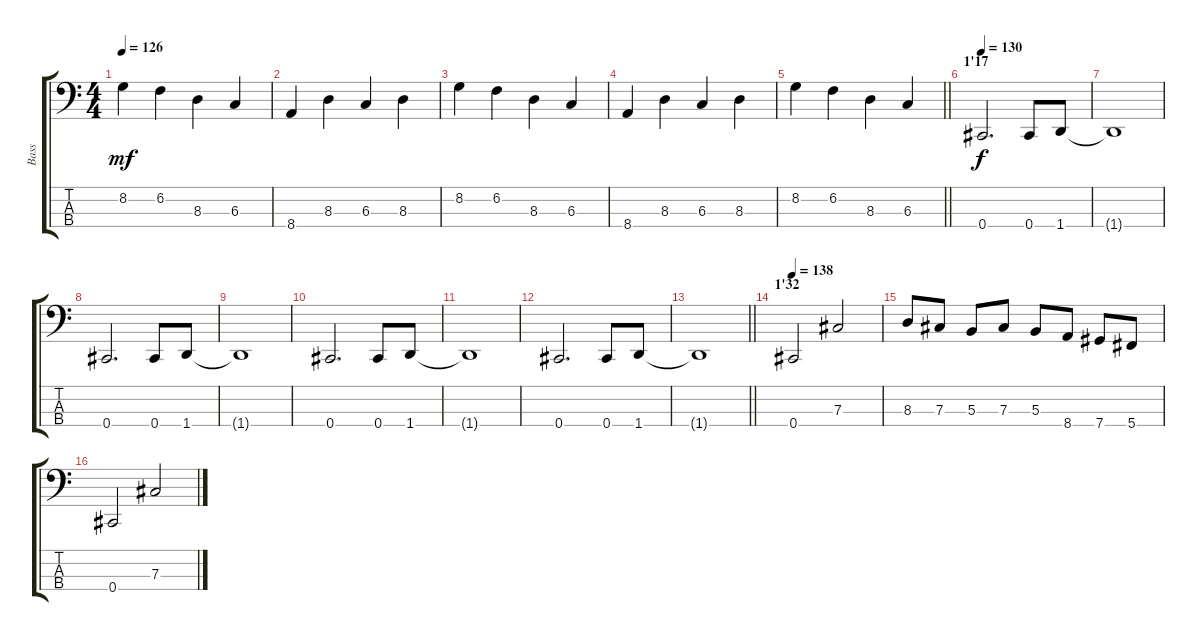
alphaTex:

\track ("Bass" "Bass") {instrument electricbassfinger}
\staff {score tabs}
\tuning (E2 B1 Gb1 Db1) {hide}
\ts (4 4)
\tempo 126
\clef f4
\ks c
8.2.4{dy mf} 6.2.4 8.3.4 6.3.4 |
8.4.4 8.3.4 6.3.4 8.3.4 |
8.2.4 6.2.4 8.3.4 6.3.4 |
8.4.4 8.3.4 6.3.4 8.3.4 |
\barLineRight lightlight
8.2.4 6.2.4 8.3.4 6.3.4 |
\section ("" "1'17")
\tempo 130
0.4.2{d dy f} 0.4.8 1.4.8 |
1.4{t}.1 |
0.4.2{d} 0.4.8 1.4.8 |
1.4{t}.1 |
0.4.2{d} 0.4.8 1.4.8 |
1.4{t}.1 |
0.4.2{d} 0.4.8 1.4.8 |
\barLineRight lightlight
1.4{t}.1 |
\section ("" "1'32")
\tempo 138
0.4.2 7.3.2 |
8.3.8 7.3.8 5.3.8 7.3.8 5.3.8 8.4.8 7.4.8 5.4.8 |
0.4.2 7.3.2
